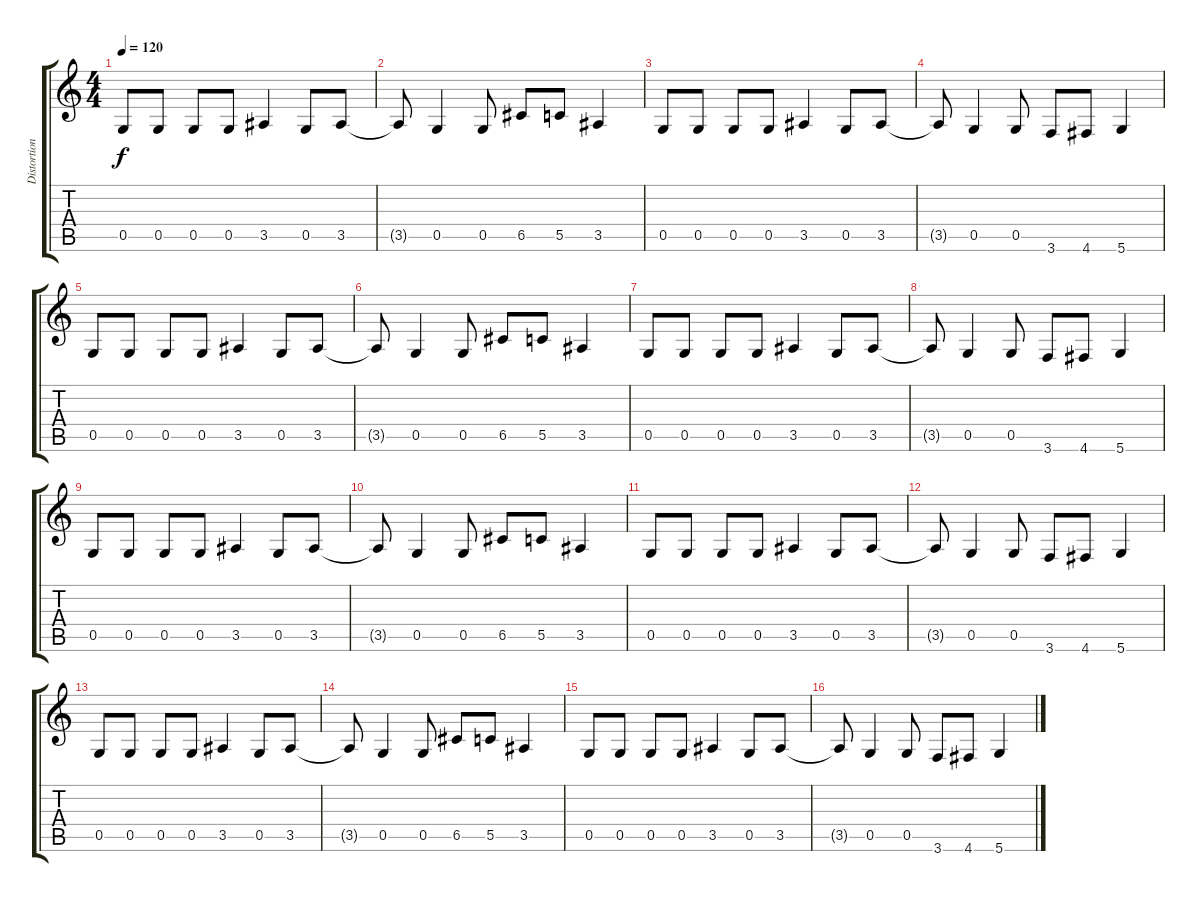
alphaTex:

\track ("Distortion" "Distortion") {instrument distortionguitar}
\staff {score tabs}
\tuning (D4 A3 F3 C3 G2 D2) {hide}
\ts (4 4)
\tempo 120
\clef g2
\ks c
0.5.8{dy f} 0.5.8 0.5.8 0.5.8 3.5.4 0.5.8 3.5.8 |
3.5{t}.8 0.5.4 0.5.8 6.5.8 5.5.8 3.5.4 |
0.5.8 0.5.8 0.5.8 0.5.8 3.5.4 0.5.8 3.5.8 |
3.5{t}.8 0.5.4 0.5.8 3.6.8 4.6.8 5.6.4 |
0.5.8 0.5.8 0.5.8 0.5.8 3.5.4 0.5.8 3.5.8 |
3.5{t}.8 0.5.4 0.5.8 6.5.8 5.5.8 3.5.4 |
0.5.8 0.5.8 0.5.8 0.5.8 3.5.4 0.5.8 3.5.8 |
3.5{t}.8 0.5.4 0.5.8 3.6.8 4.6.8 5.6.4 |
0.5.8 0.5.8 0.5.8 0.5.8 3.5.4 0.5.8 3.5.8 |
3.5{t}.8 0.5.4 0.5.8 6.5.8 5.5.8 3.5.4 |
0.5.8 0.5.8 0.5.8 0.5.8 3.5.4 0.5.8 3.5.8 |
3.5{t}.8 0.5.4 0.5.8 3.6.8 4.6.8 5.6.4 |
0.5.8 0.5.8 0.5.8 0.5.8 3.5.4 0.5.8 3.5.8 |
3.5{t}.8 0.5.4 0.5.8 6.5.8 5.5.8 3.5.4 |
0.5.8{volume 8} 0.5.8 0.5.8 0.5.8 3.5.4 0.5.8 3.5.8 |
3.5{t}.8 0.5.4 0.5.8 3.6.8 4.6.8 5.6.4
